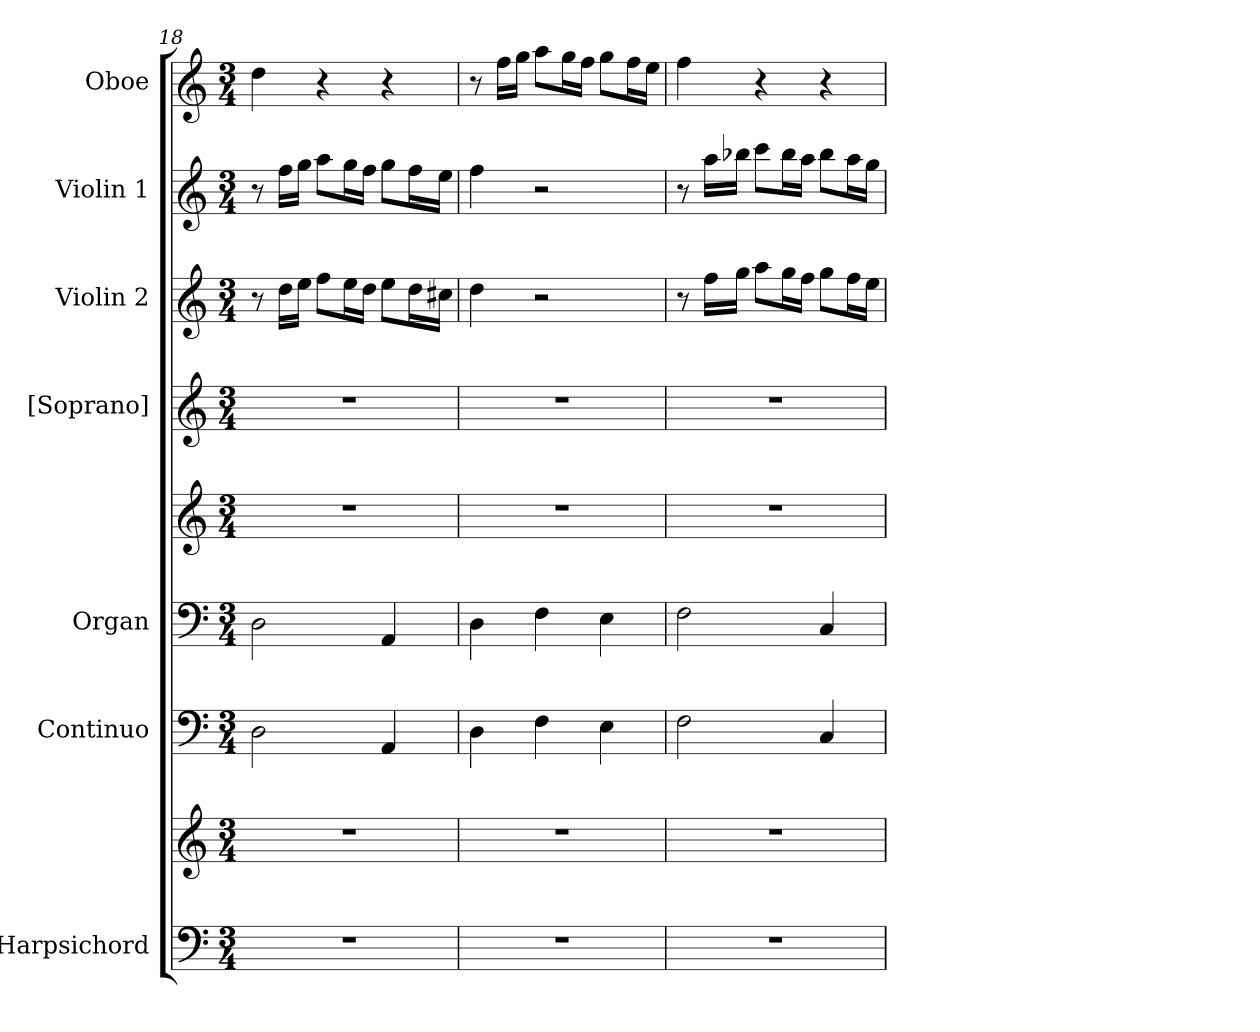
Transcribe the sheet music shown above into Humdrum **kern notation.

**kern	**kern	**kern	**kern	**kern	**kern	**kern	**kern	**kern
*part7	*part7	*part6	*part5	*part5	*part4	*part3	*part2	*part1
*staff9	*staff8	*staff7	*staff6	*staff5	*staff4	*staff3	*staff2	*staff1
*I"Harpsichord	*	*I"Continuo	*I"Organ	*	*I"[Soprano]	*I"Violin 2	*I"Violin 1	*I"Oboe
*	*	*I'Cont.	*I'Org.	*	*I'S.	*I'Vln. 2	*I'Vln. 1	*I'Ob.
*clefF4	*clefG2	*clefF4	*clefF4	*clefG2	*clefG2	*clefG2	*clefG2	*clefG2
*k[]	*k[]	*k[]	*k[]	*k[]	*k[]	*k[]	*k[]	*k[]
*C:	*C:	*C:	*C:	*C:	*C:	*C:	*C:	*C:
*M3/4	*M3/4	*M3/4	*M3/4	*M3/4	*M3/4	*M3/4	*M3/4	*M3/4
=18	=18	=18	=18	=18	=18	=18	=18	=18
!LO:N:vis=1	!LO:N:vis=1	!	!	!LO:N:vis=1	!LO:N:vis=1	!	!	!
2.r	2.r	2Di\	2Di\	2.r	2.r	8r	8r	4ddi\
.	.	.	.	.	.	16ddi\LL	16ffi\LL	.
.	.	.	.	.	.	16eei\JJ	16ggi\JJ	.
.	.	.	.	.	.	8ffi\L	8aai\L	4r
.	.	.	.	.	.	16eei\L	16ggi\L	.
.	.	.	.	.	.	16ddi\JJ	16ffi\JJ	.
.	.	4AAi/	4AAi/	.	.	8eei\L	8ggi\L	4r
.	.	.	.	.	.	16ddi\L	16ffi\L	.
.	.	.	.	.	.	16cc#Xi\JJ	16eei\JJ	.
=19	=19	=19	=19	=19	=19	=19	=19	=19
!LO:N:vis=1	!LO:N:vis=1	!	!	!LO:N:vis=1	!LO:N:vis=1	!	!	!
2.r	2.r	4Di\	4Di\	2.r	2.r	4ddi\	4ffi\	8r
.	.	.	.	.	.	.	.	16ffi\LL
.	.	.	.	.	.	.	.	16ggi\JJ
.	.	4Fi\	4Fi\	.	.	2r	2r	8aai\L
.	.	.	.	.	.	.	.	16ggi\L
.	.	.	.	.	.	.	.	16ffi\JJ
.	.	4Ei\	4Ei\	.	.	.	.	8ggi\L
.	.	.	.	.	.	.	.	16ffi\L
.	.	.	.	.	.	.	.	16eei\JJ
=20	=20	=20	=20	=20	=20	=20	=20	=20
!LO:N:vis=1	!LO:N:vis=1	!	!	!LO:N:vis=1	!LO:N:vis=1	!	!	!
2.r	2.r	2Fi\	2Fi\	2.r	2.r	8r	8r	4ffi\
.	.	.	.	.	.	16ffi\LL	16aai\LL	.
.	.	.	.	.	.	16ggi\JJ	16bb-Xi\JJ	.
.	.	.	.	.	.	8aai\L	8ccci\L	4r
.	.	.	.	.	.	16ggi\L	16bb-i\L	.
.	.	.	.	.	.	16ffi\JJ	16aai\JJ	.
.	.	4Ci/	4Ci/	.	.	8ggi\L	8bb-i\L	4r
.	.	.	.	.	.	16ffi\L	16aai\L	.
.	.	.	.	.	.	16eei\JJ	16ggi\JJ	.
=	=	=	=	=	=	=	=	=
*-	*-	*-	*-	*-	*-	*-	*-	*-
